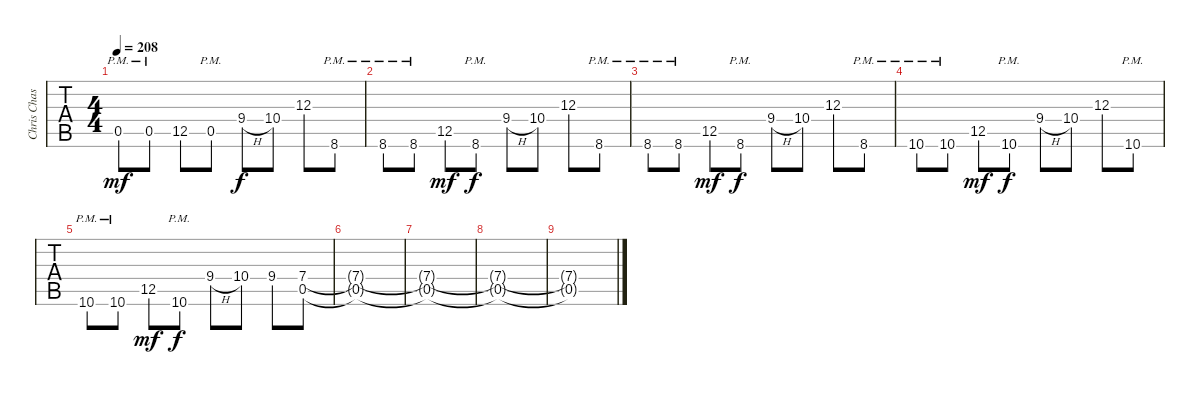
\track ("Chris Chasse - Guitar One" "Chris Chas") {instrument distortionguitar}
\staff {tabs}
\tuning (Eb4 Bb3 Gb3 Db3 Ab2 Eb2) {hide}
\ts (4 4)
\tempo 208
\clef g2
\ks c
0.5{pm}.8{dy mf} 0.5{pm}.8 12.5.8 0.5{pm}.8 9.4{h}.8{dy f} 10.4.8 12.3.8 8.6{pm}.8 |
8.6{pm}.8 8.6{pm}.8 12.5.8{dy mf} 8.6{pm}.8{dy f} 9.4{h}.8 10.4.8 12.3.8 8.6{pm}.8 |
8.6{pm}.8 8.6{pm}.8 12.5.8{dy mf} 8.6{pm}.8{dy f} 9.4{h}.8 10.4.8 12.3.8 8.6{pm}.8 |
10.6{pm}.8 10.6{pm}.8 12.5.8{dy mf} 10.6{pm}.8{dy f} 9.4{h}.8 10.4.8 12.3.8 10.6{pm}.8 |
10.6{pm}.8 10.6{pm}.8 12.5.8{dy mf} 10.6{pm}.8{dy f} 9.4{h}.8 10.4.8 9.4.8 (7.4 0.5).8 |
(7.4{t} 0.5{t}).1 |
(7.4{t} 0.5{t}).1 |
(7.4{t} 0.5{t}).1 |
(7.4{t} 0.5{t}).1
